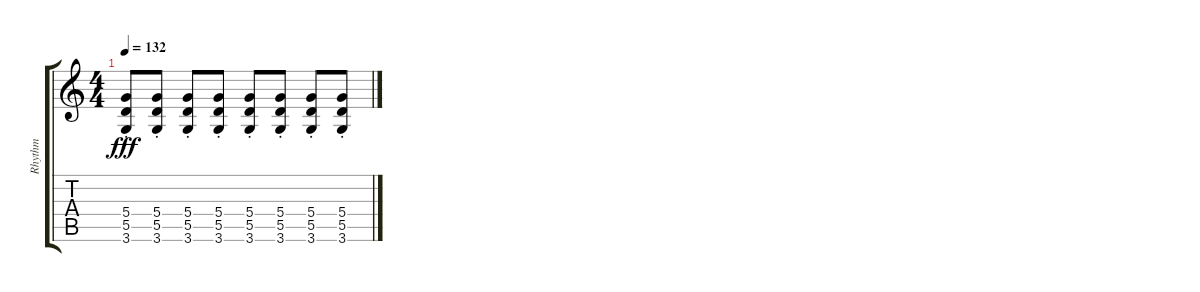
\track ("Rhythm" "Rhythm") {instrument electricguitarclean}
\staff {score tabs}
\tuning (E4 B3 G3 D3 A2 E2) {hide}
\ts (4 4)
\tempo 132
\clef g2
\ks c
(5.4{st} 5.5{st} 3.6{st}).8{dy fff} (5.4{st} 5.5{st} 3.6{st}).8 (5.4{st} 5.5{st} 3.6{st}).8 (5.4{st} 5.5{st} 3.6{st}).8 (5.4{st} 5.5{st} 3.6{st}).8 (5.4{st} 5.5{st} 3.6{st}).8 (5.4{st} 5.5 3.6{st}).8 (5.4{st} 5.5{st} 3.6{st}).8
